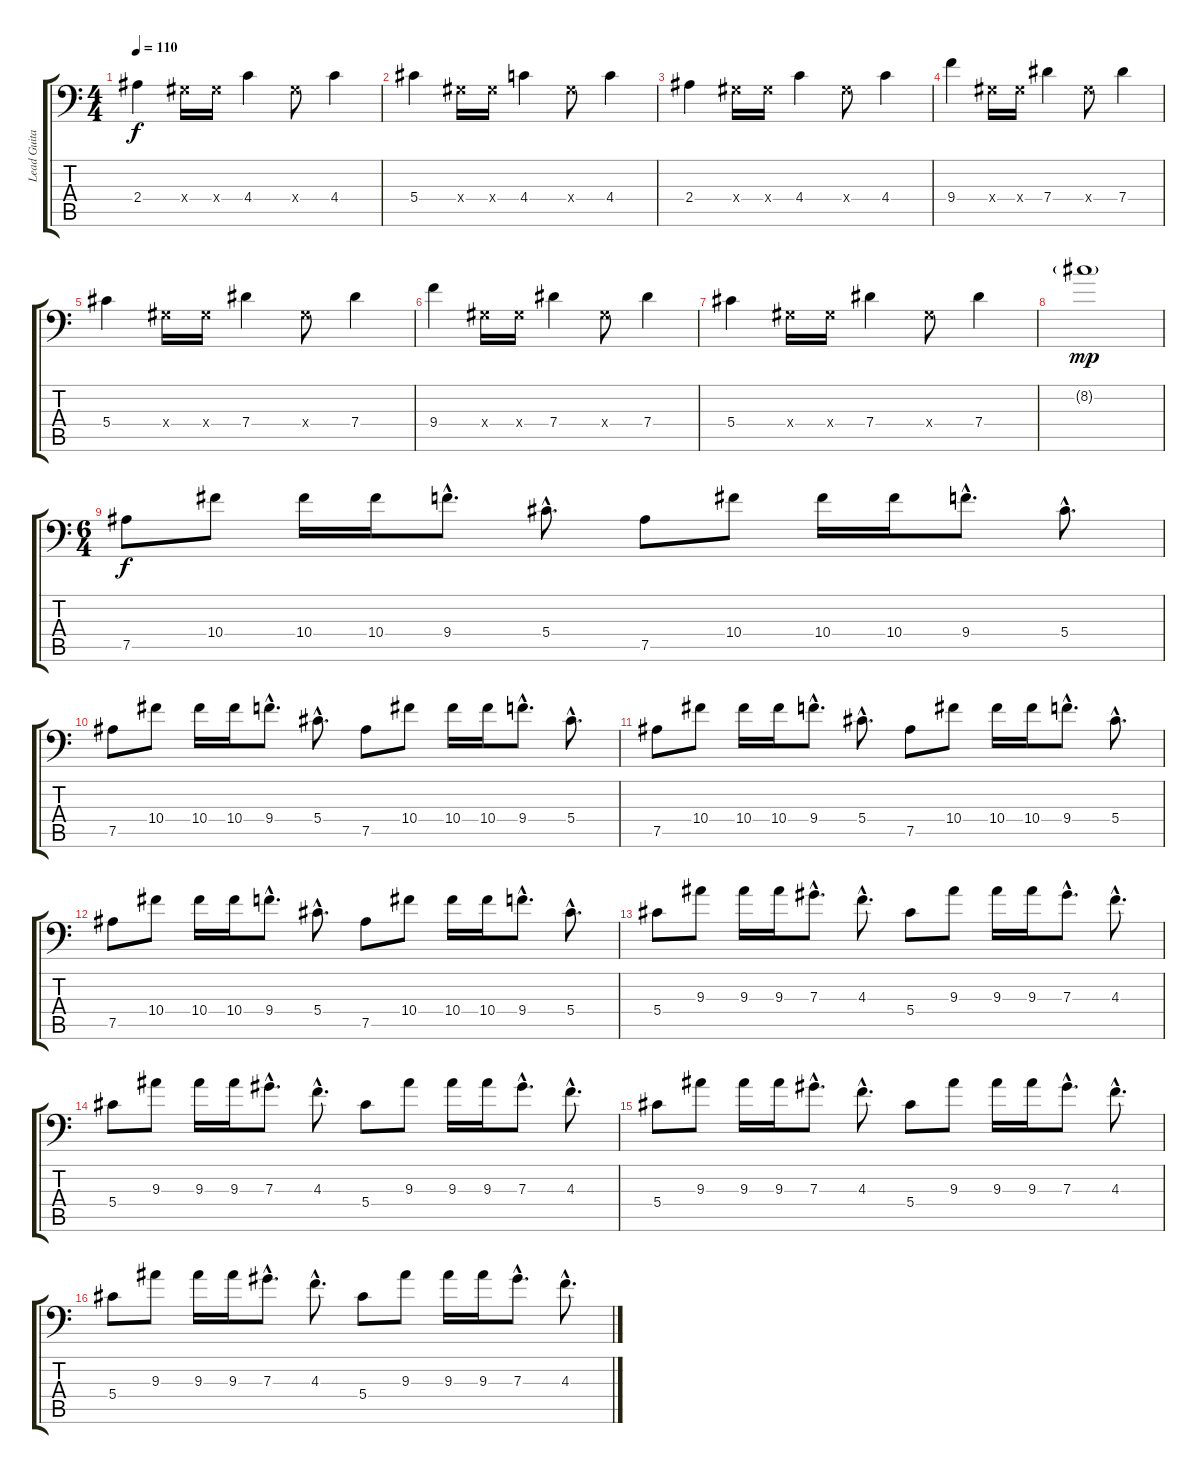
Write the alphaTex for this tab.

\track ("Lead Guitar II" "Lead Guita") {instrument distortionguitar}
\staff {score tabs}
\tuning (Bb3 F3 Db3 Ab2 Eb2 Bb1) {hide}
\ts (4 4)
\tempo 110
\clef f4
\ks c
2.4.4{dy f} 0.4{x}.16 0.4{x}.16 4.4.4 0.4{x}.8 4.4.4 |
5.4.4 0.4{x}.16 0.4{x}.16 4.4.4 0.4{x}.8 4.4.4 |
2.4.4 0.4{x}.16 0.4{x}.16 4.4.4 0.4{x}.8 4.4.4 |
9.4.4 0.4{x}.16 0.4{x}.16 7.4.4 0.4{x}.8 7.4.4 |
5.4.4 0.4{x}.16 0.4{x}.16 7.4.4 0.4{x}.8 7.4.4 |
9.4.4 0.4{x}.16 0.4{x}.16 7.4.4 0.4{x}.8 7.4.4 |
5.4.4 0.4{x}.16 0.4{x}.16 7.4.4 0.4{x}.8 7.4.4 |
8.2{g}.1{dy mp} |
\ts (6 4)
7.5.8{dy f} 10.4.8 10.4.16 10.4.16 9.4{hac}.8{d} 5.4{hac}.8{d} 7.5.8 10.4.8 10.4.16 10.4.16 9.4{hac}.8{d} 5.4{hac}.8{d} |
7.5.8 10.4.8 10.4.16 10.4.16 9.4{hac}.8{d} 5.4{hac}.8{d} 7.5.8 10.4.8 10.4.16 10.4.16 9.4{hac}.8{d} 5.4{hac}.8{d} |
7.5.8 10.4.8 10.4.16 10.4.16 9.4{hac}.8{d} 5.4{hac}.8{d} 7.5.8 10.4.8 10.4.16 10.4.16 9.4{hac}.8{d} 5.4{hac}.8{d} |
7.5.8 10.4.8 10.4.16 10.4.16 9.4{hac}.8{d} 5.4{hac}.8{d} 7.5.8 10.4.8 10.4.16 10.4.16 9.4{hac}.8{d} 5.4{hac}.8{d} |
5.4.8 9.3.8 9.3.16 9.3.16 7.3{hac}.8{d} 4.3{hac}.8{d} 5.4.8 9.3.8 9.3.16 9.3.16 7.3{hac}.8{d} 4.3{hac}.8{d} |
5.4.8 9.3.8 9.3.16 9.3.16 7.3{hac}.8{d} 4.3{hac}.8{d} 5.4.8 9.3.8 9.3.16 9.3.16 7.3{hac}.8{d} 4.3{hac}.8{d} |
5.4.8 9.3.8 9.3.16 9.3.16 7.3{hac}.8{d} 4.3{hac}.8{d} 5.4.8 9.3.8 9.3.16 9.3.16 7.3{hac}.8{d} 4.3{hac}.8{d} |
5.4.8 9.3.8 9.3.16 9.3.16 7.3{hac}.8{d} 4.3{hac}.8{d} 5.4.8 9.3.8 9.3.16 9.3.16 7.3{hac}.8{d} 4.3{hac}.8{d}
